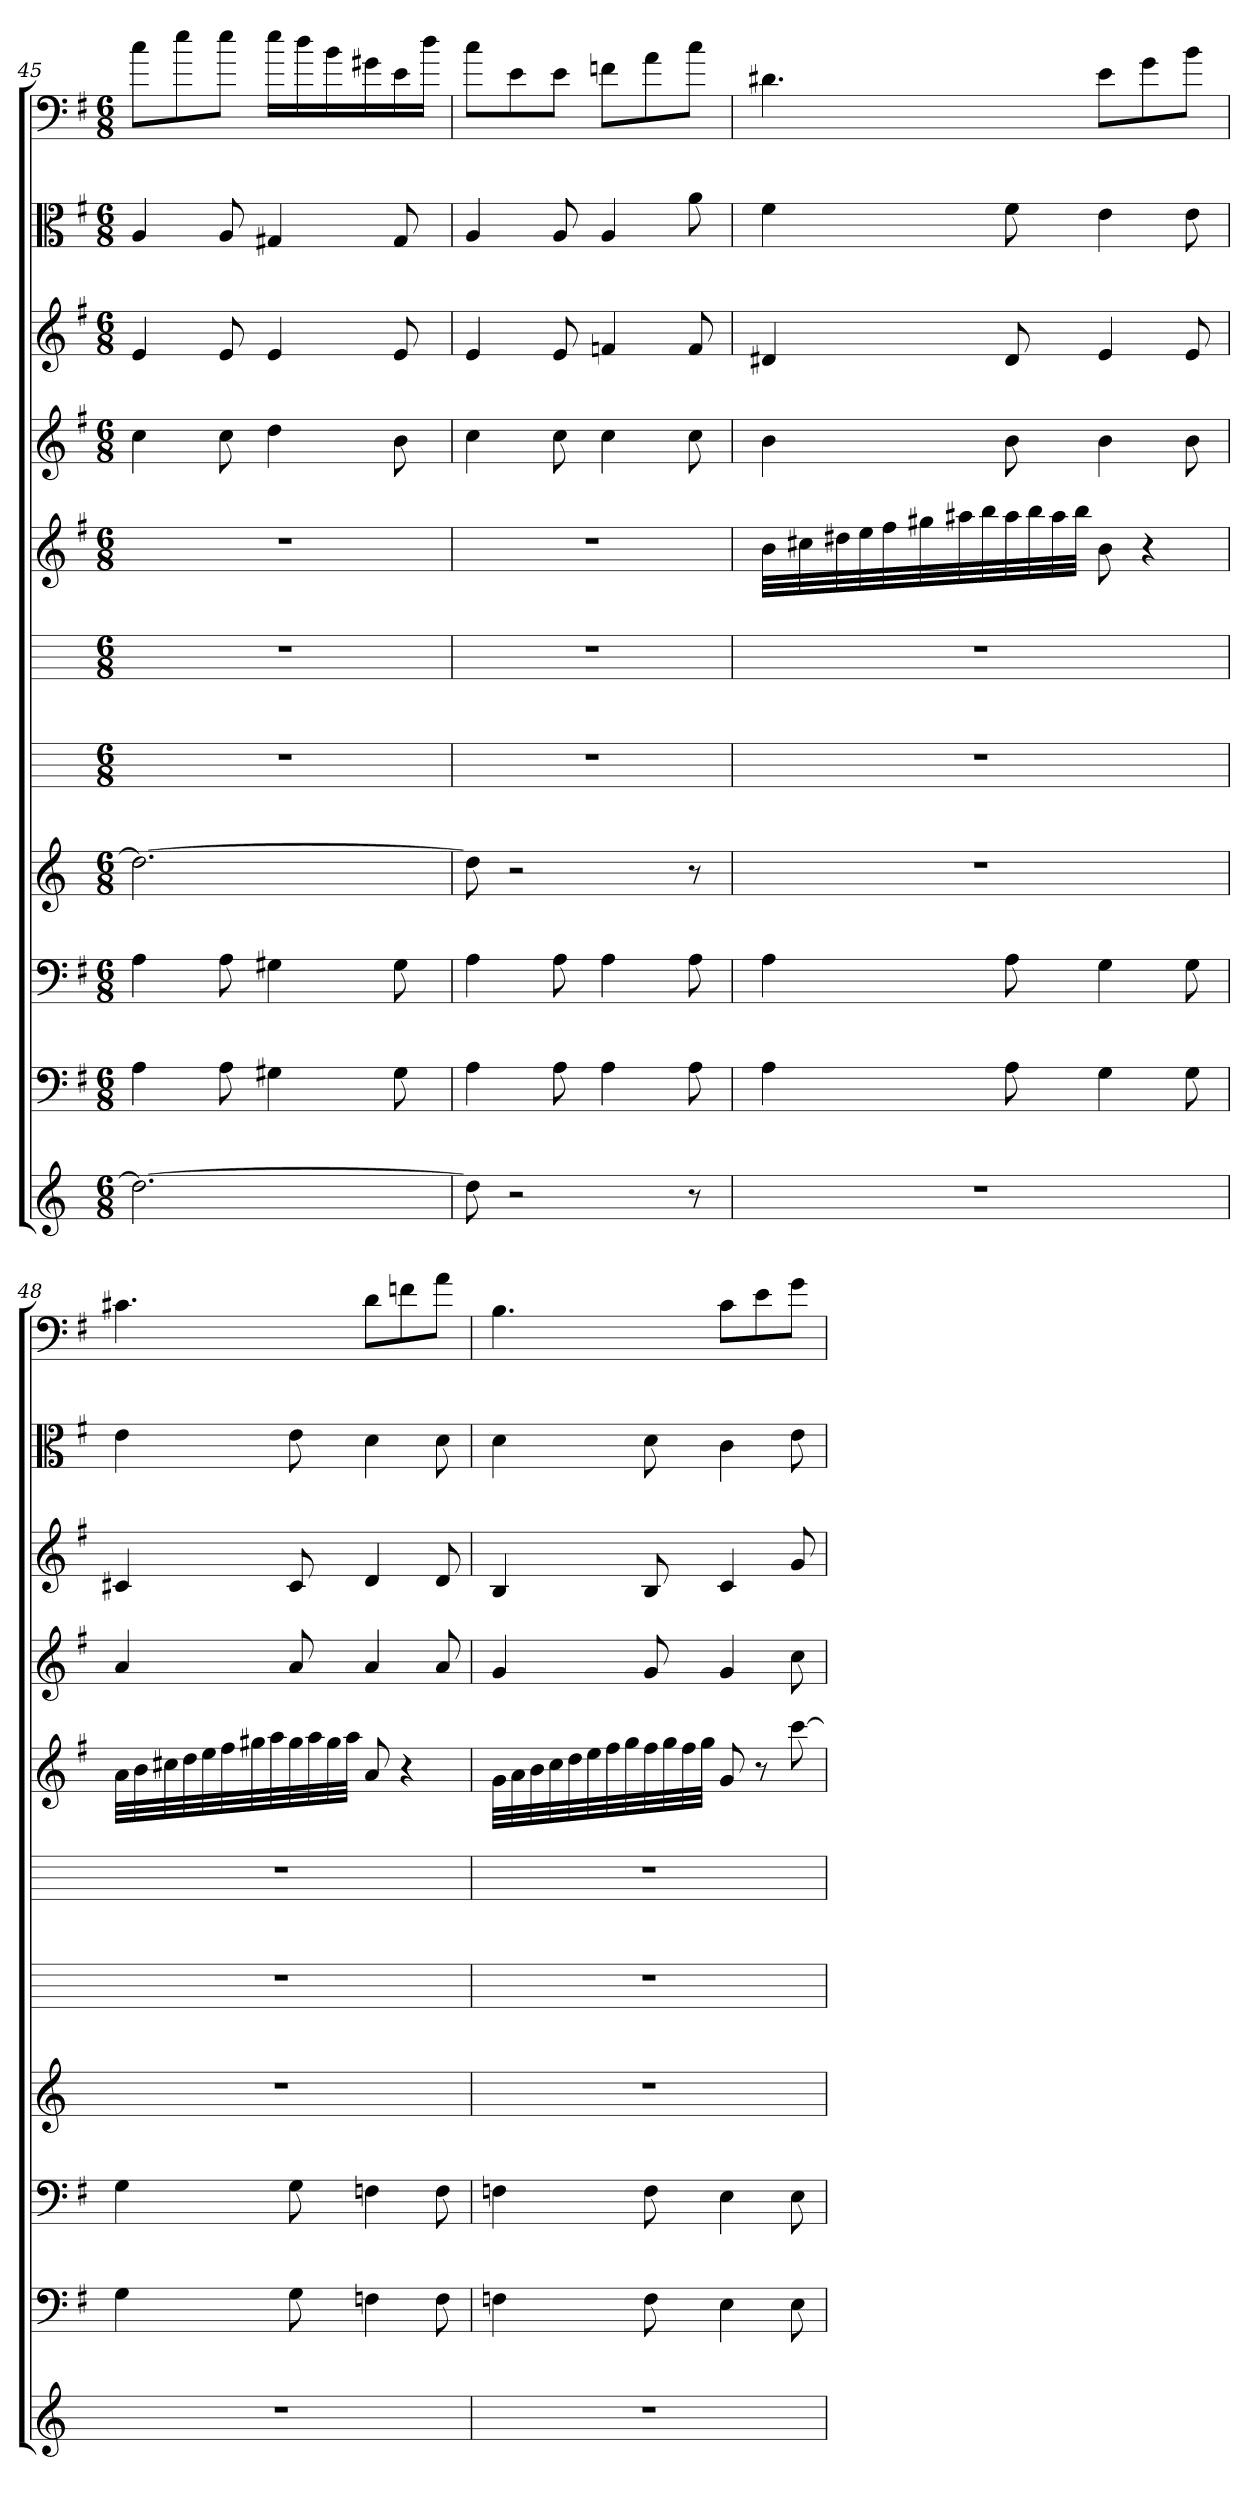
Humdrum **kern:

**kern	**kern	**kern	**kern	**kern	**kern	**kern	**kern	**kern	**kern	**kern
*part11	*part10	*part9	*part8	*part7	*part6	*part5	*part4	*part3	*part2	*part1
*staff11	*staff10	*staff9	*staff8	*staff7	*staff6	*staff5	*staff4	*staff3	*staff2	*staff1
*	*clefF4	*clefF4	*	*	*	*	*	*	*clefC3	*clefF4
*k[]	*k[f#]	*k[f#]	*k[]	*k[]	*k[]	*k[f#]	*k[f#]	*k[f#]	*k[f#]	*k[f#]
*M6/8	*M6/8	*M6/8	*M6/8	*M6/8	*M6/8	*M6/8	*M6/8	*M6/8	*M6/8	*M6/8
=45	=45	=45	=45	=45	=45	=45	=45	=45	=45	=45
2.dd_	4A	4A	2.dd_	2.r	2.r	2.r	4cc	4e	4A	8cc\L
.	.	.	.	.	.	.	.	.	.	8ee\
.	8A	8A	.	.	.	.	8cc	8e	8A	8ee\J
.	4G#X	4G#X	.	.	.	.	4dd	4e	4G#X	16ee\LL
.	.	.	.	.	.	.	.	.	.	16dd\
.	.	.	.	.	.	.	.	.	.	16b\
.	.	.	.	.	.	.	.	.	.	16g#X\
.	8G#	8G#	.	.	.	.	8b	8e	8G#	16e\
.	.	.	.	.	.	.	.	.	.	16dd\JJ
=46	=46	=46	=46	=46	=46	=46	=46	=46	=46	=46
8dd]	4A	4A	8dd]	2.r	2.r	2.r	4cc	4e	4A	8cc\L
2r	.	.	2r	.	.	.	.	.	.	8e\
.	8A	8A	.	.	.	.	8cc	8e	8A	8e\J
.	4A	4A	.	.	.	.	4cc	4fn	4A	8fn\L
.	.	.	.	.	.	.	.	.	.	8a\
8r	8A	8A	8r	.	.	.	8cc	8f	8a	8cc\J
=47	=47	=47	=47	=47	=47	=47	=47	=47	=47	=47
2.r	4A	4A	2.r	2.r	2.r	32bLLL	4b	4d#X	4f#	4.d#X
.	.	.	.	.	.	32cc#X	.	.	.	.
.	.	.	.	.	.	32dd#X	.	.	.	.
.	.	.	.	.	.	32ee	.	.	.	.
.	.	.	.	.	.	32ff#	.	.	.	.
.	.	.	.	.	.	32gg#X	.	.	.	.
.	.	.	.	.	.	32aa#X	.	.	.	.
.	.	.	.	.	.	32bb	.	.	.	.
.	8A	8A	.	.	.	32aa#	8b	8d#	8f#	.
.	.	.	.	.	.	32bb	.	.	.	.
.	.	.	.	.	.	32aa#	.	.	.	.
.	.	.	.	.	.	32bbJJJ	.	.	.	.
.	4G	4G	.	.	.	8b	4b	4e	4e	8e\L
.	.	.	.	.	.	4r	.	.	.	8g\
.	8G	8G	.	.	.	.	8b	8e	8e	8b\J
=48	=48	=48	=48	=48	=48	=48	=48	=48	=48	=48
2.r	4G	4G	2.r	2.r	2.r	32aLLL	4a	4c#X	4e	4.c#X
.	.	.	.	.	.	32b	.	.	.	.
.	.	.	.	.	.	32cc#X	.	.	.	.
.	.	.	.	.	.	32dd	.	.	.	.
.	.	.	.	.	.	32ee	.	.	.	.
.	.	.	.	.	.	32ff#	.	.	.	.
.	.	.	.	.	.	32gg#X	.	.	.	.
.	.	.	.	.	.	32aa	.	.	.	.
.	8G	8G	.	.	.	32gg#	8a	8c#	8e	.
.	.	.	.	.	.	32aa	.	.	.	.
.	.	.	.	.	.	32gg#	.	.	.	.
.	.	.	.	.	.	32aaJJJ	.	.	.	.
.	4Fn	4Fn	.	.	.	8a	4a	4d	4d	8d\L
.	.	.	.	.	.	4r	.	.	.	8fn\
.	8F	8F	.	.	.	.	8a	8d	8d	8a\J
=49	=49	=49	=49	=49	=49	=49	=49	=49	=49	=49
2.r	4Fn	4Fn	2.r	2.r	2.r	32gLLL	4g	4B	4d	4.B
.	.	.	.	.	.	32a	.	.	.	.
.	.	.	.	.	.	32b	.	.	.	.
.	.	.	.	.	.	32cc	.	.	.	.
.	.	.	.	.	.	32dd	.	.	.	.
.	.	.	.	.	.	32ee	.	.	.	.
.	.	.	.	.	.	32ff#	.	.	.	.
.	.	.	.	.	.	32gg	.	.	.	.
.	8F	8F	.	.	.	32ff#	8g	8B	8d	.
.	.	.	.	.	.	32gg	.	.	.	.
.	.	.	.	.	.	32ff#	.	.	.	.
.	.	.	.	.	.	32ggJJJ	.	.	.	.
.	4E	4E	.	.	.	8g	4g	4c	4c	8c\L
.	.	.	.	.	.	8r	.	.	.	8e\
.	8E	8E	.	.	.	[8ccc	8cc	8g	8e	8g\J
=	=	=	=	=	=	=	=	=	=	=
*-	*-	*-	*-	*-	*-	*-	*-	*-	*-	*-
